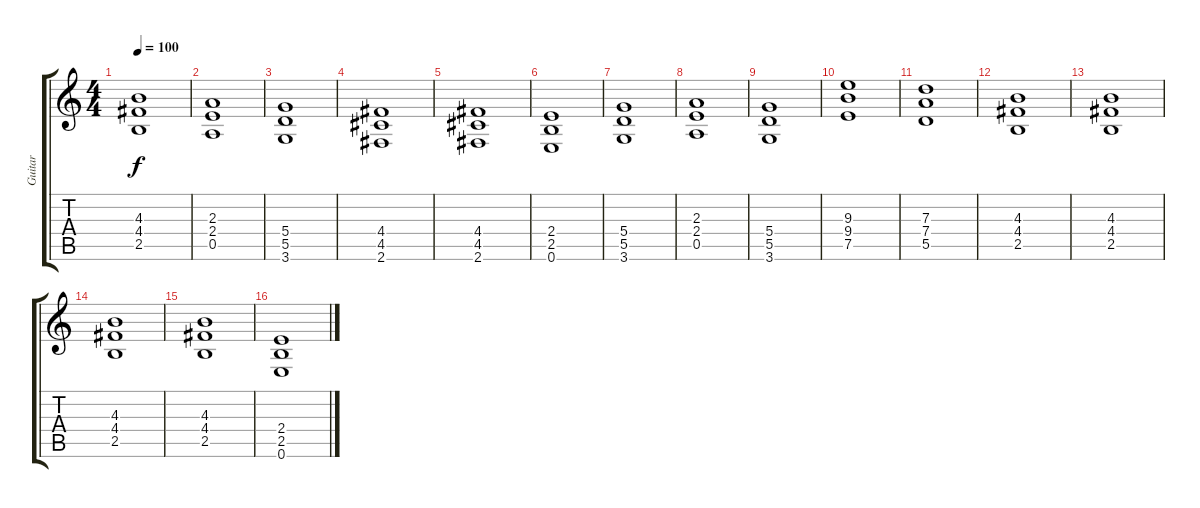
\track ("Guitar" "Guitar") {instrument overdrivenguitar}
\staff {score tabs}
\tuning (E4 B3 G3 D3 A2 E2) {hide}
\ts (4 4)
\tempo 100
\clef g2
\ks c
(4.3 4.4 2.5).1{dy f} |
(2.3 2.4 0.5).1 |
(5.4 5.5 3.6).1 |
(4.4 4.5 2.6).1 |
(4.4 4.5 2.6).1 |
(2.4 2.5 0.6).1 |
(5.4 5.5 3.6).1 |
(2.3 2.4 0.5).1 |
(5.4 5.5 3.6).1 |
(9.3 9.4 7.5).1 |
(7.3 7.4 5.5).1 |
(4.3 4.4 2.5).1 |
(4.3 4.4 2.5).1 |
(4.3 4.4 2.5).1 |
(4.3 4.4 2.5).1 |
(2.4 2.5 0.6).1
